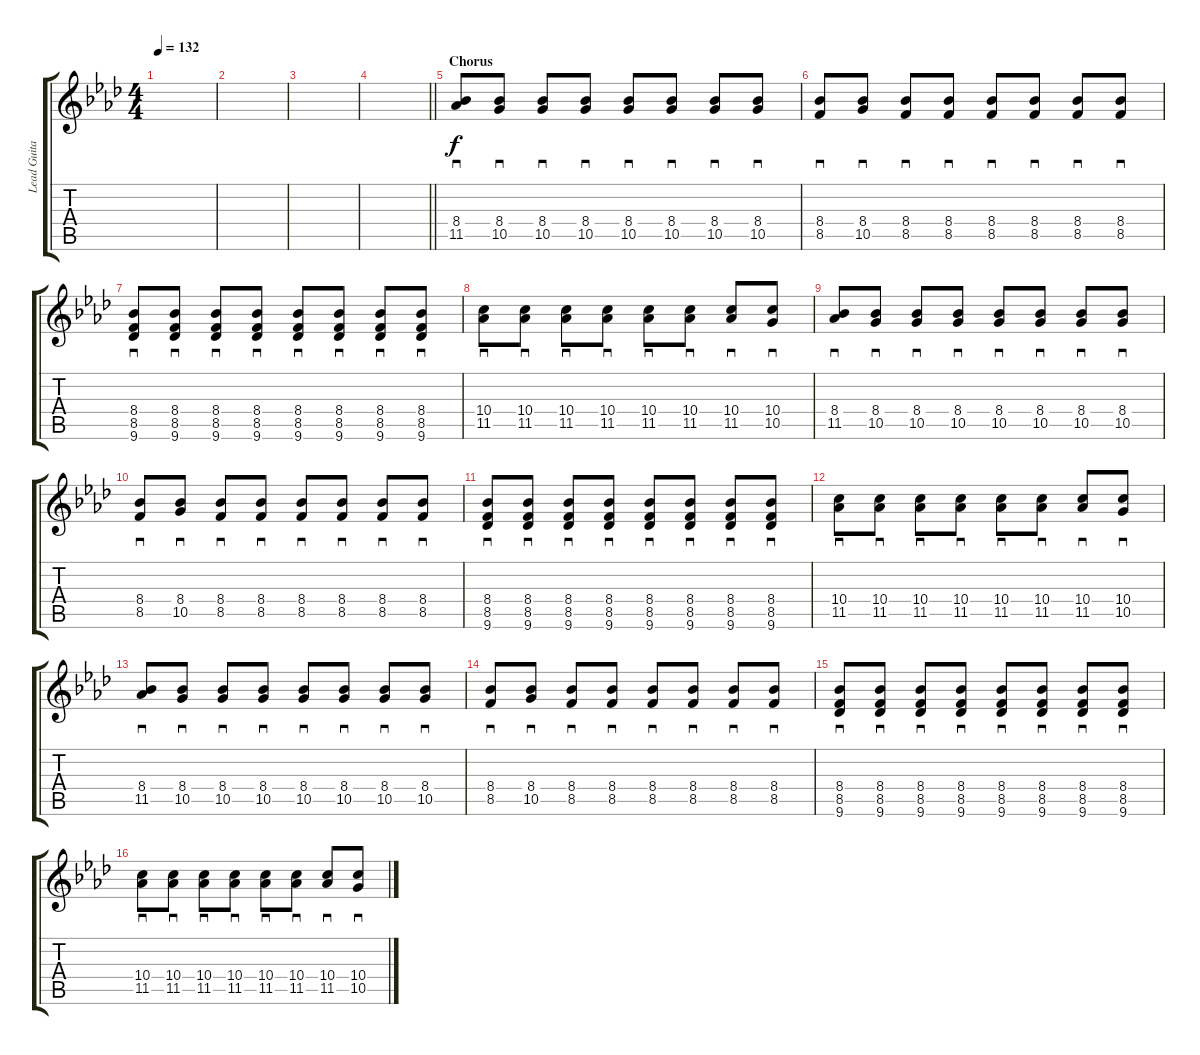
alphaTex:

\track ("Lead Guitar - Jonny" "Lead Guita") {instrument electricguitarclean}
\staff {score tabs}
\tuning (E4 B3 G3 D3 A2 E2) {hide}
\ts (4 4)
\tempo 132
\clef g2
\ks ab
|
|
|
\barLineRight lightlight
|
\section ("" "Chorus")
(8.4 11.5).8{sd} (8.4 10.5).8{sd} (8.4 10.5).8{sd} (8.4 10.5).8{sd} (8.4 10.5).8{sd} (8.4 10.5).8{sd} (8.4 10.5).8{sd} (8.4 10.5).8{sd} |
(8.4 8.5).8{sd} (8.4 10.5).8{sd} (8.4 8.5).8{sd} (8.4 8.5).8{sd} (8.4 8.5).8{sd} (8.4 8.5).8{sd} (8.4 8.5).8{sd} (8.4 8.5).8{sd} |
(8.4 8.5 9.6).8{sd} (8.4 8.5 9.6).8{sd} (8.4 8.5 9.6).8{sd} (8.4 8.5 9.6).8{sd} (8.4 8.5 9.6).8{sd} (8.4 8.5 9.6).8{sd} (8.4 8.5 9.6).8{sd} (8.4 8.5 9.6).8{sd} |
(10.4 11.5).8{sd} (10.4 11.5).8{sd} (10.4 11.5).8{sd} (10.4 11.5).8{sd} (10.4 11.5).8{sd} (10.4 11.5).8{sd} (10.4 11.5).8{sd} (10.4 10.5).8{sd} |
(8.4 11.5).8{sd} (8.4 10.5).8{sd} (8.4 10.5).8{sd} (8.4 10.5).8{sd} (8.4 10.5).8{sd} (8.4 10.5).8{sd} (8.4 10.5).8{sd} (8.4 10.5).8{sd} |
(8.4 8.5).8{sd} (8.4 10.5).8{sd} (8.4 8.5).8{sd} (8.4 8.5).8{sd} (8.4 8.5).8{sd} (8.4 8.5).8{sd} (8.4 8.5).8{sd} (8.4 8.5).8{sd} |
(8.4 8.5 9.6).8{sd} (8.4 8.5 9.6).8{sd} (8.4 8.5 9.6).8{sd} (8.4 8.5 9.6).8{sd} (8.4 8.5 9.6).8{sd} (8.4 8.5 9.6).8{sd} (8.4 8.5 9.6).8{sd} (8.4 8.5 9.6).8{sd} |
(10.4 11.5).8{sd} (10.4 11.5).8{sd} (10.4 11.5).8{sd} (10.4 11.5).8{sd} (10.4 11.5).8{sd} (10.4 11.5).8{sd} (10.4 11.5).8{sd} (10.4 10.5).8{sd} |
(8.4 11.5).8{sd} (8.4 10.5).8{sd} (8.4 10.5).8{sd} (8.4 10.5).8{sd} (8.4 10.5).8{sd} (8.4 10.5).8{sd} (8.4 10.5).8{sd} (8.4 10.5).8{sd} |
(8.4 8.5).8{sd} (8.4 10.5).8{sd} (8.4 8.5).8{sd} (8.4 8.5).8{sd} (8.4 8.5).8{sd} (8.4 8.5).8{sd} (8.4 8.5).8{sd} (8.4 8.5).8{sd} |
(8.4 8.5 9.6).8{sd} (8.4 8.5 9.6).8{sd} (8.4 8.5 9.6).8{sd} (8.4 8.5 9.6).8{sd} (8.4 8.5 9.6).8{sd} (8.4 8.5 9.6).8{sd} (8.4 8.5 9.6).8{sd} (8.4 8.5 9.6).8{sd} |
(10.4 11.5).8{sd} (10.4 11.5).8{sd} (10.4 11.5).8{sd} (10.4 11.5).8{sd} (10.4 11.5).8{sd} (10.4 11.5).8{sd} (10.4 11.5).8{sd} (10.4 10.5).8{sd}
